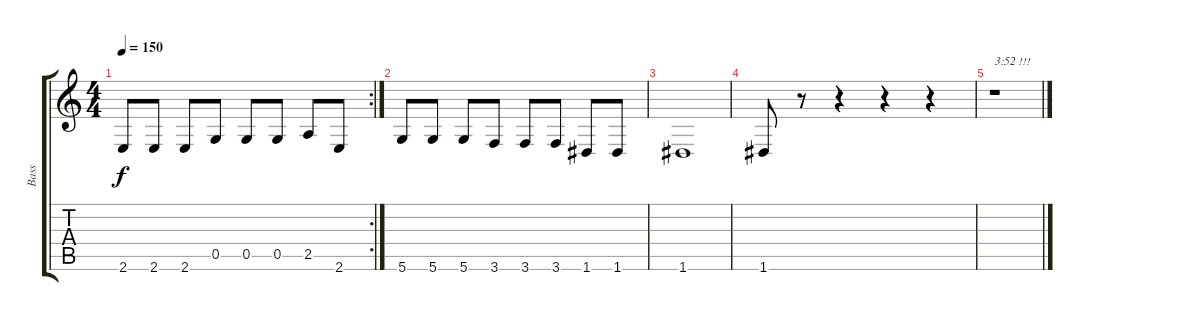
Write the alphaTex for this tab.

\track ("Bass" "Bass") {instrument slapbass2}
\staff {score tabs}
\tuning (D4 A3 F3 C3 G2 D2) {hide}
\rc 2
\ts (4 4)
\tempo 150
\clef g2
\ks c
2.6{t}.8{dy f} 2.6.8 2.6.8 0.5.8 0.5.8 0.5.8 2.5.8 2.6.8 |
5.6.8 5.6.8 5.6.8 3.6.8 3.6.8 3.6.8 1.6.8 1.6.8 |
1.6.1 |
1.6.8 r.8 r.4 r.4 r.4 |
r.1{txt "3:52 !!!"}
